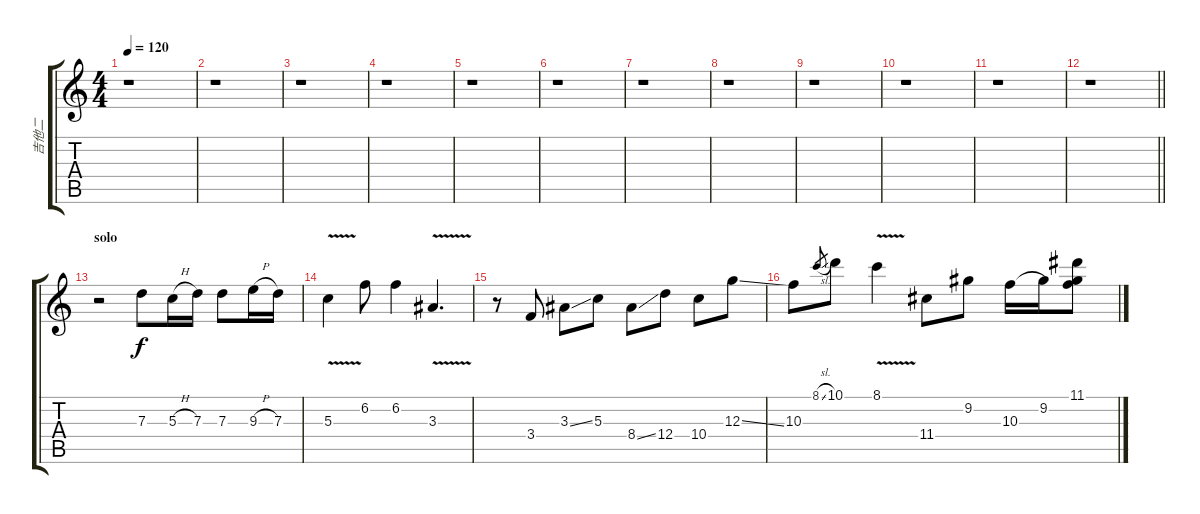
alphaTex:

\track ("吉他二" "吉他二") {instrument acousticguitarsteel}
\staff {score tabs}
\tuning (E4 B3 G3 D3 A2 E2) {hide}
\ts (4 4)
\tempo 120
\clef g2
\ks c
r.1{dy f} |
r.1 |
r.1 |
r.1 |
r.1 |
r.1 |
r.1 |
r.1 |
r.1 |
r.1 |
r.1 |
\barLineRight lightlight
r.1 |
\section ("" "solo")
r.2 7.3.8 5.3{h}.16 7.3.16 7.3.8 9.3{h}.16 7.3.16 |
5.3{v}.4 6.2.8 6.2.4 3.3{v}.4{d} |
r.8 3.4.8 3.3{ss}.8 5.3.8 8.4{ss}.8 12.4.8 10.4.8 12.3{ss}.8 |
10.3.8 8.1{sl}.8{gr} 10.1.8 8.1{v}.4 11.4.8 9.2.8 10.3.16 9.2.16 (11.1{ss} 9.2{t} 10.3{t}).8
